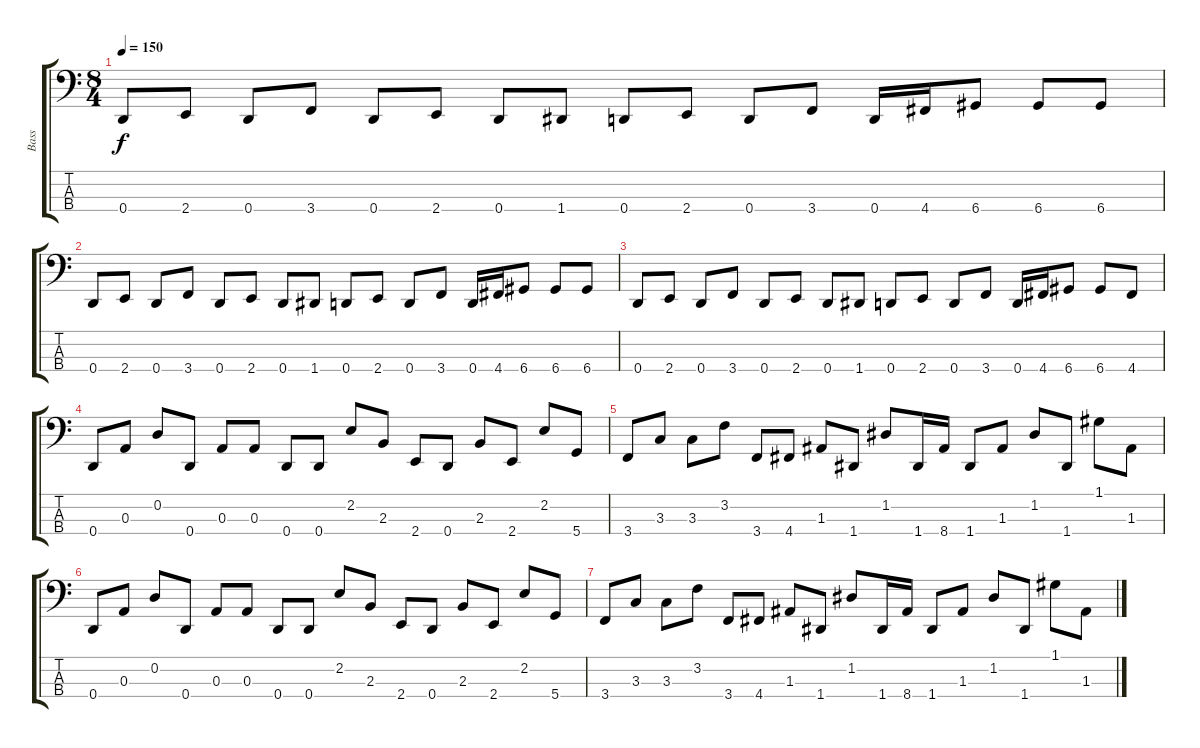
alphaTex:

\track ("Bass" "Bass") {instrument slapbass1}
\staff {score tabs}
\tuning (G2 D2 A1 D1) {hide}
\ts (8 4)
\tempo 150
\clef f4
\ks c
0.4.8{dy f} 2.4.8 0.4.8 3.4.8 0.4.8 2.4.8 0.4.8 1.4.8 0.4.8 2.4.8 0.4.8 3.4.8 0.4.16 4.4.16 6.4.8 6.4.8 6.4.8 |
0.4.8 2.4.8 0.4.8 3.4.8 0.4.8 2.4.8 0.4.8 1.4.8 0.4.8 2.4.8 0.4.8 3.4.8 0.4.16 4.4.16 6.4.8 6.4.8 6.4.8 |
0.4.8 2.4.8 0.4.8 3.4.8 0.4.8 2.4.8 0.4.8 1.4.8 0.4.8 2.4.8 0.4.8 3.4.8 0.4.16 4.4.16 6.4.8 6.4.8 4.4.8 |
0.4.8 0.3.8 0.2.8 0.4.8 0.3.8 0.3.8 0.4.8 0.4.8 2.2.8 2.3.8 2.4.8 0.4.8 2.3.8 2.4.8 2.2.8 5.4.8 |
3.4.8 3.3.8 3.3.8 3.2.8 3.4.8 4.4.8 1.3.8 1.4.8 1.2.8 1.4.16 8.4.16 1.4.8 1.3.8 1.2.8 1.4.8 1.1.8 1.3.8 |
0.4.8 0.3.8 0.2.8 0.4.8 0.3.8 0.3.8 0.4.8 0.4.8 2.2.8 2.3.8 2.4.8 0.4.8 2.3.8 2.4.8 2.2.8 5.4.8 |
3.4.8 3.3.8 3.3.8 3.2.8 3.4.8 4.4.8 1.3.8 1.4.8 1.2.8 1.4.16 8.4.16 1.4.8 1.3.8 1.2.8 1.4.8 1.1.8 1.3.8
